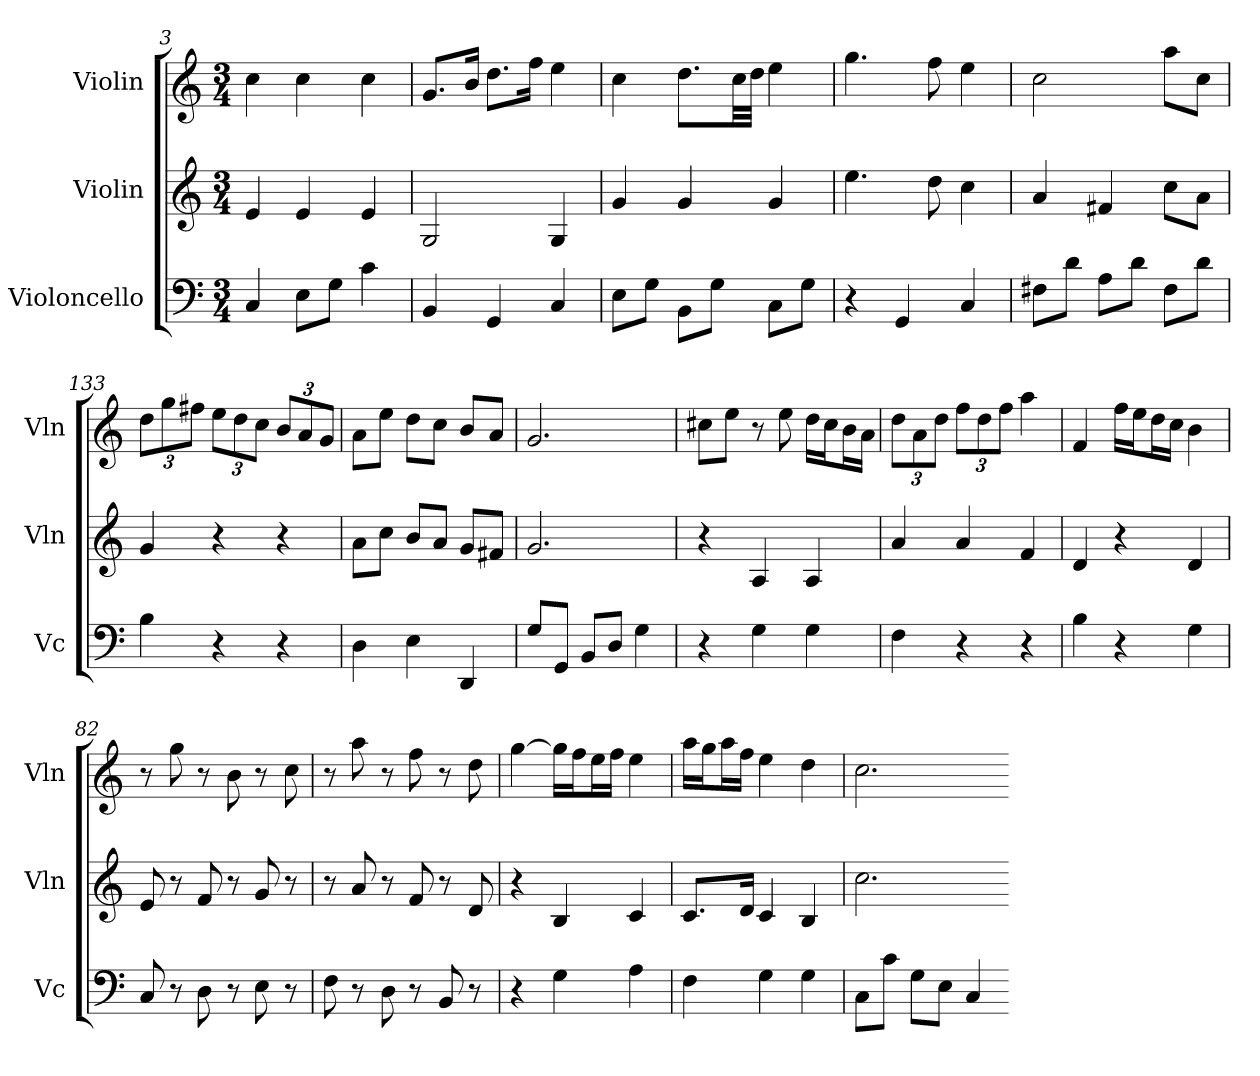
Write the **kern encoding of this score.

**kern	**kern	**kern
*part3	*part2	*part1
*staff3	*staff2	*staff1
*I"Violoncello	*I"Violin	*I"Violin
*I'Vc	*I'Vln	*I'Vln
*k[]	*k[]	*k[]
*M3/4	*M3/4	*M3/4
*MM120	*MM120	*MM120
=3	=3	=3
4C	4e	4cc
8EL	4e	4cc
8GJ	.	.
4c	4e	4cc
=60	=60	=60
4BB	2G	8.gL
.	.	16bJk
4GG	.	8.ddL
.	.	16ffJk
4C	4G	4ee
=163	=163	=163
8EL	4g	4cc
8GJ	.	.
8BBL	4g	8.ddL
8GJ	.	.
.	.	32ccLL
.	.	32ddJJJ
8CL	4g	4ee
8GJ	.	.
=13	=13	=13
4r	4.ee	4.gg
4GG	.	.
.	8dd	8ff
4C	4cc	4ee
=140	=140	=140
8F#XL	4a	2cc
8dJ	.	.
8AL	4f#X	.
8dJ	.	.
8F#L	8ccL	8aaL
8dJ	8aJ	8ccJ
=133	=133	=133
4B	4g	12ddL
.	.	12gg
.	.	12ff#XJ
4r	4r	12eeL
.	.	12dd
.	.	12ccJ
4r	4r	12bL
.	.	12a
.	.	12gJ
=21	=21	=21
4D	8aL	8aL
.	8ccJ	8eeJ
4E	8bL	8ddL
.	8aJ	8ccJ
4DD	8gL	8bL
.	8f#XJ	8aJ
=127	=127	=127
8GL	2.g	2.g
8GGJ	.	.
8BBL	.	.
8DJ	.	.
4G	.	.
=66	=66	=66
4r	4r	8cc#XL
.	.	8eeJ
4G	4A	8r
.	.	8ee
4G	4A	16ddLL
.	.	16cc#J
.	.	16bL
.	.	16aJJ
=143	=143	=143
4F	4a	12ddL
.	.	12a
.	.	12ddJ
4r	4a	12ffL
.	.	12dd
.	.	12ffJ
4r	4f	4aa
=57	=57	=57
4B	4d	4f
4r	4r	16ffLL
.	.	16eeJ
.	.	16ddL
.	.	16ccJJ
4G	4d	4b
=82	=82	=82
8C	8e	8r
8r	8r	8gg
8D	8f	8r
8r	8r	8b
8E	8g	8r
8r	8r	8cc
=76	=76	=76
8F	8r	8r
8r	8a	8aa
8D	8r	8r
8r	8f	8ff
8BB	8r	8r
8r	8d	8dd
=58	=58	=58
4r	4r	[4gg
4G	4B	16ggLL]
.	.	16ffJ
.	.	16eeL
.	.	16ffJJ
4A	4c	4ee
=52	=52	=52
4F	8.cL	16aaLL
.	.	16ggJ
.	.	16aaL
.	16dJk	16ffJJ
4G	4c	4ee
4G	4B	4dd
=111	=111	=111
8CL	2.cc	2.cc
8cJ	.	.
8GL	.	.
8EJ	.	.
4C	.	.
=-	=-	=-
*-	*-	*-
